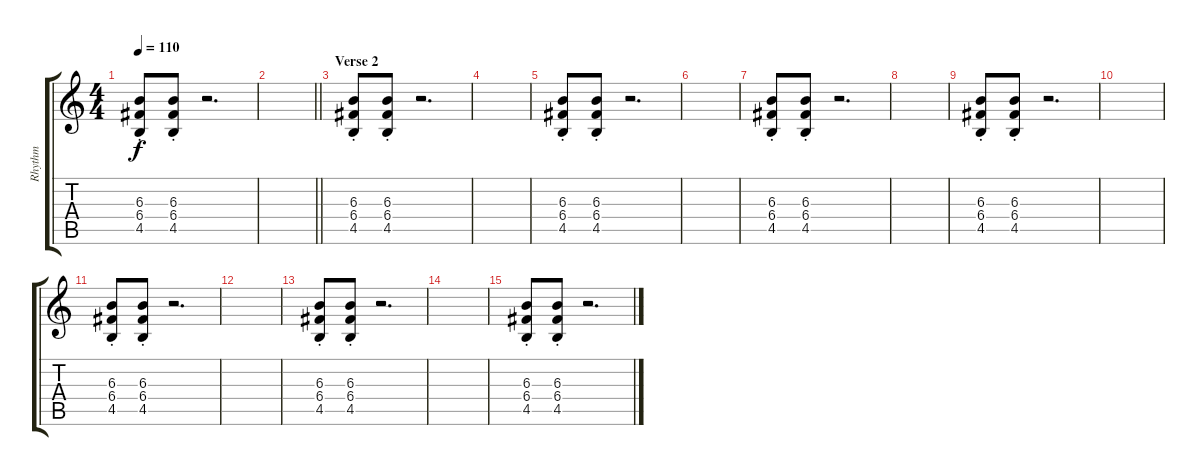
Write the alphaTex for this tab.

\track ("Rhythm" "Rhythm") {instrument overdrivenguitar}
\staff {score tabs}
\tuning (D4 A3 F3 C3 G2 D2) {hide}
\ts (4 4)
\tempo 110
\clef g2
\ks c
(6.3{st} 6.4{st} 4.5{st}).8{dy f} (6.3{st} 6.4{st} 4.5{st}).8 r.2{d} |
\barLineRight lightlight
|
\section ("" "Verse 2")
(6.3{st} 6.4{st} 4.5{st}).8 (6.3{st} 6.4{st} 4.5{st}).8 r.2{d} |
|
(6.3{st} 6.4{st} 4.5{st}).8 (6.3{st} 6.4{st} 4.5{st}).8 r.2{d} |
|
(6.3{st} 6.4{st} 4.5{st}).8 (6.3{st} 6.4{st} 4.5{st}).8 r.2{d} |
|
(6.3{st} 6.4{st} 4.5{st}).8 (6.3{st} 6.4{st} 4.5{st}).8 r.2{d} |
|
(6.3{st} 6.4{st} 4.5{st}).8 (6.3{st} 6.4{st} 4.5{st}).8 r.2{d} |
|
(6.3{st} 6.4{st} 4.5{st}).8 (6.3{st} 6.4{st} 4.5{st}).8 r.2{d} |
|
(6.3{st} 6.4{st} 4.5{st}).8 (6.3{st} 6.4{st} 4.5{st}).8 r.2{d}
